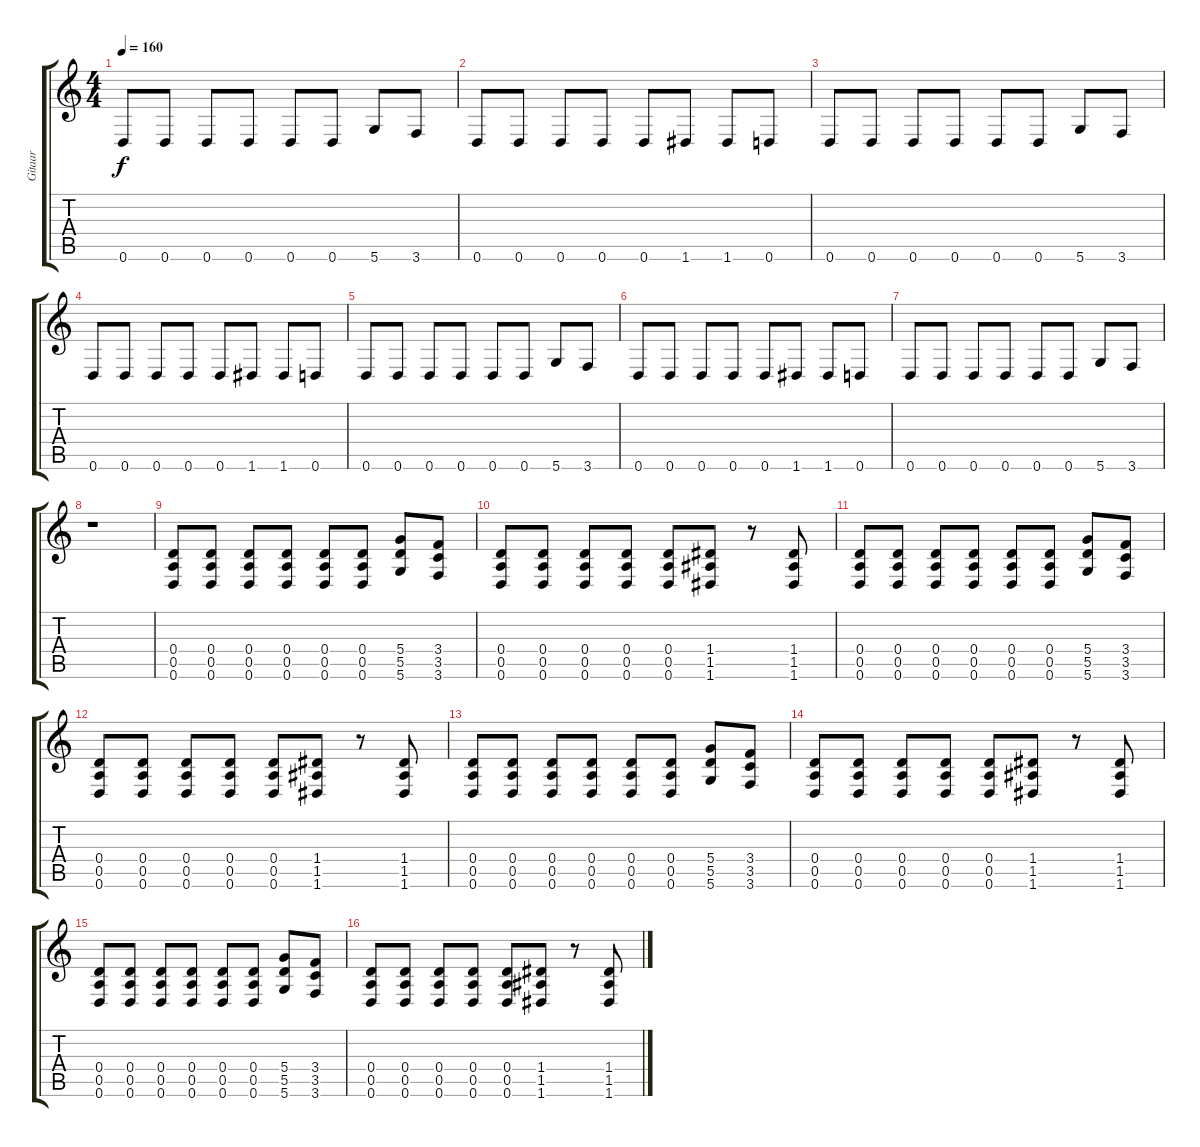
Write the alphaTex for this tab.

\track ("Gitaar" "Gitaar") {instrument distortionguitar}
\staff {score tabs}
\tuning (E4 B3 G3 D3 A2 D2) {hide}
\ts (4 4)
\tempo 160
\clef g2
\ks c
0.6.8{dy f} 0.6.8 0.6.8 0.6.8 0.6.8 0.6.8 5.6.8 3.6.8 |
0.6.8 0.6.8 0.6.8 0.6.8 0.6.8 1.6.8 1.6.8 0.6.8 |
0.6.8 0.6.8 0.6.8 0.6.8 0.6.8 0.6.8 5.6.8 3.6.8 |
0.6.8 0.6.8 0.6.8 0.6.8 0.6.8 1.6.8 1.6.8 0.6.8 |
0.6.8 0.6.8 0.6.8 0.6.8 0.6.8 0.6.8 5.6.8 3.6.8 |
0.6.8 0.6.8 0.6.8 0.6.8 0.6.8 1.6.8 1.6.8 0.6.8 |
0.6.8 0.6.8 0.6.8 0.6.8 0.6.8 0.6.8 5.6.8 3.6.8 |
r.1 |
(0.4 0.5 0.6).8 (0.4 0.5 0.6).8 (0.4 0.5 0.6).8 (0.4 0.5 0.6).8 (0.4 0.5 0.6).8 (0.4 0.5 0.6).8 (5.4 5.5 5.6).8 (3.4 3.5 3.6).8 |
(0.4 0.5 0.6).8 (0.4 0.5 0.6).8 (0.4 0.5 0.6).8 (0.4 0.5 0.6).8 (0.4 0.5 0.6).8 (1.4 1.5 1.6).8 r.8 (1.4 1.5 1.6).8 |
(0.4 0.5 0.6).8 (0.4 0.5 0.6).8 (0.4 0.5 0.6).8 (0.4 0.5 0.6).8 (0.4 0.5 0.6).8 (0.4 0.5 0.6).8 (5.4 5.5 5.6).8 (3.4 3.5 3.6).8 |
(0.4 0.5 0.6).8 (0.4 0.5 0.6).8 (0.4 0.5 0.6).8 (0.4 0.5 0.6).8 (0.4 0.5 0.6).8 (1.4 1.5 1.6).8 r.8 (1.4 1.5 1.6).8 |
(0.4 0.5 0.6).8 (0.4 0.5 0.6).8 (0.4 0.5 0.6).8 (0.4 0.5 0.6).8 (0.4 0.5 0.6).8 (0.4 0.5 0.6).8 (5.4 5.5 5.6).8 (3.4 3.5 3.6).8 |
(0.4 0.5 0.6).8 (0.4 0.5 0.6).8 (0.4 0.5 0.6).8 (0.4 0.5 0.6).8 (0.4 0.5 0.6).8 (1.4 1.5 1.6).8 r.8 (1.4 1.5 1.6).8 |
(0.4 0.5 0.6).8 (0.4 0.5 0.6).8 (0.4 0.5 0.6).8 (0.4 0.5 0.6).8 (0.4 0.5 0.6).8 (0.4 0.5 0.6).8 (5.4 5.5 5.6).8 (3.4 3.5 3.6).8 |
(0.4 0.5 0.6).8 (0.4 0.5 0.6).8 (0.4 0.5 0.6).8 (0.4 0.5 0.6).8 (0.4 0.5 0.6).8 (1.4 1.5 1.6).8 r.8 (1.4 1.5 1.6).8
